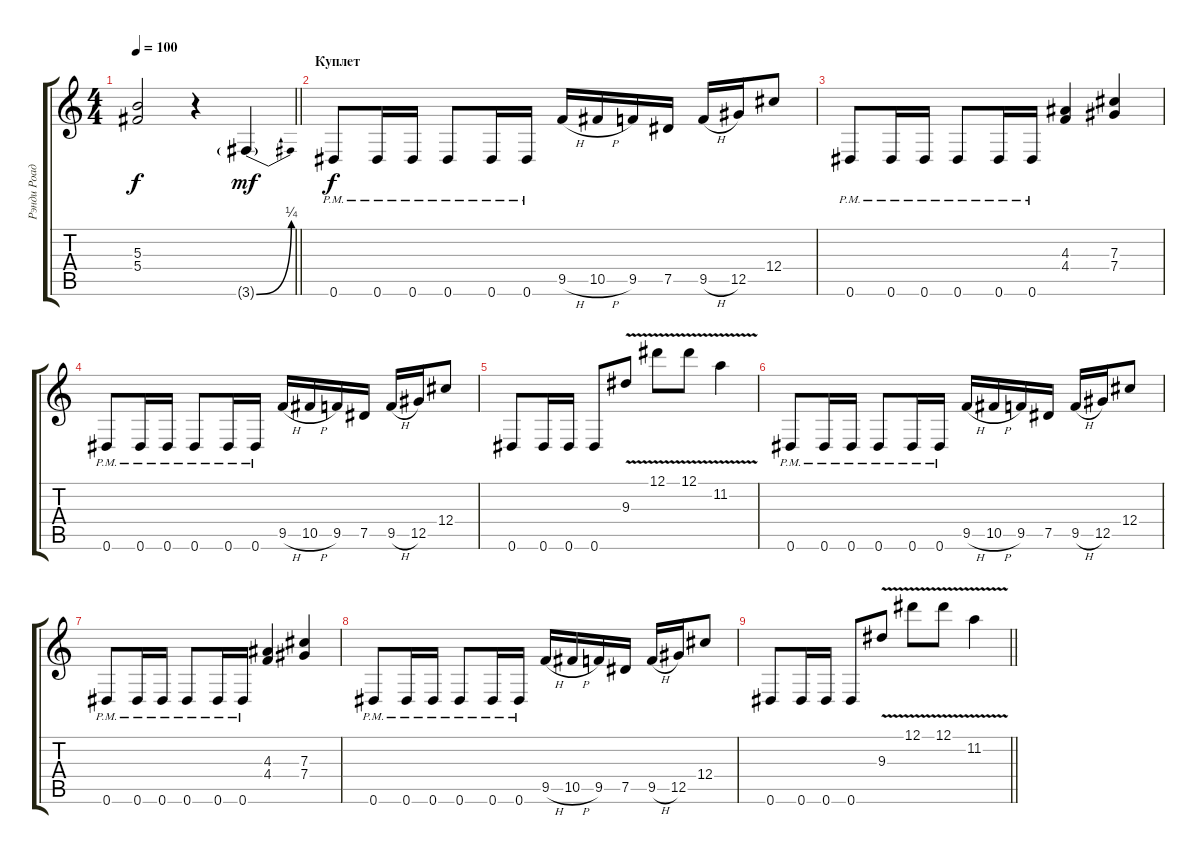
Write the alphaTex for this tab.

\track ("Рэнди Роадс 2" "Рэнди Роад") {instrument distortionguitar}
\staff {score tabs}
\tuning (Eb4 Bb3 Gb3 Db3 Ab2 Eb2) {hide}
\ts (4 4)
\tempo 100
\clef g2
\barLineRight lightlight
\ks c
(5.3{t} 5.4{t}).2{dy f} r.4 3.6{be (bend 0 0 60 1) g}.4{dy mf} |
\section ("" "Куплет")
0.6{pm}.8{dy f} 0.6{pm}.16 0.6{pm}.16 0.6{pm}.8 0.6{pm}.16 0.6{pm}.16 9.5{h}.16 10.5{h}.16 9.5.16 7.5.16 9.5{h}.16 12.5.16 12.4.8 |
0.6{pm}.8 0.6{pm}.16 0.6{pm}.16 0.6{pm}.8 0.6{pm}.16 0.6{pm}.16 (4.3 4.4).4 (7.3 7.4).4 |
0.6{pm}.8 0.6{pm}.16 0.6{pm}.16 0.6{pm}.8 0.6{pm}.16 0.6{pm}.16 9.5{h}.16 10.5{h}.16 9.5.16 7.5.16 9.5{h}.16 12.5.16 12.4.8 |
0.6.8 0.6.16 0.6.16 0.6.8 9.3{v}.8 12.1{v}.8 12.1{v}.8 11.2{v}.4 |
0.6{pm}.8 0.6{pm}.16 0.6{pm}.16 0.6{pm}.8 0.6{pm}.16 0.6{pm}.16 9.5{h}.16 10.5{h}.16 9.5.16 7.5.16 9.5{h}.16 12.5.16 12.4.8 |
0.6{pm}.8 0.6{pm}.16 0.6{pm}.16 0.6{pm}.8 0.6{pm}.16 0.6{pm}.16 (4.3 4.4).4 (7.3 7.4).4 |
0.6{pm}.8 0.6{pm}.16 0.6{pm}.16 0.6{pm}.8 0.6{pm}.16 0.6{pm}.16 9.5{h}.16 10.5{h}.16 9.5.16 7.5.16 9.5{h}.16 12.5.16 12.4.8 |
\barLineRight lightlight
0.6.8 0.6.16 0.6.16 0.6.8 9.3{v}.8 12.1{v}.8 12.1{v}.8 11.2{v}.4
